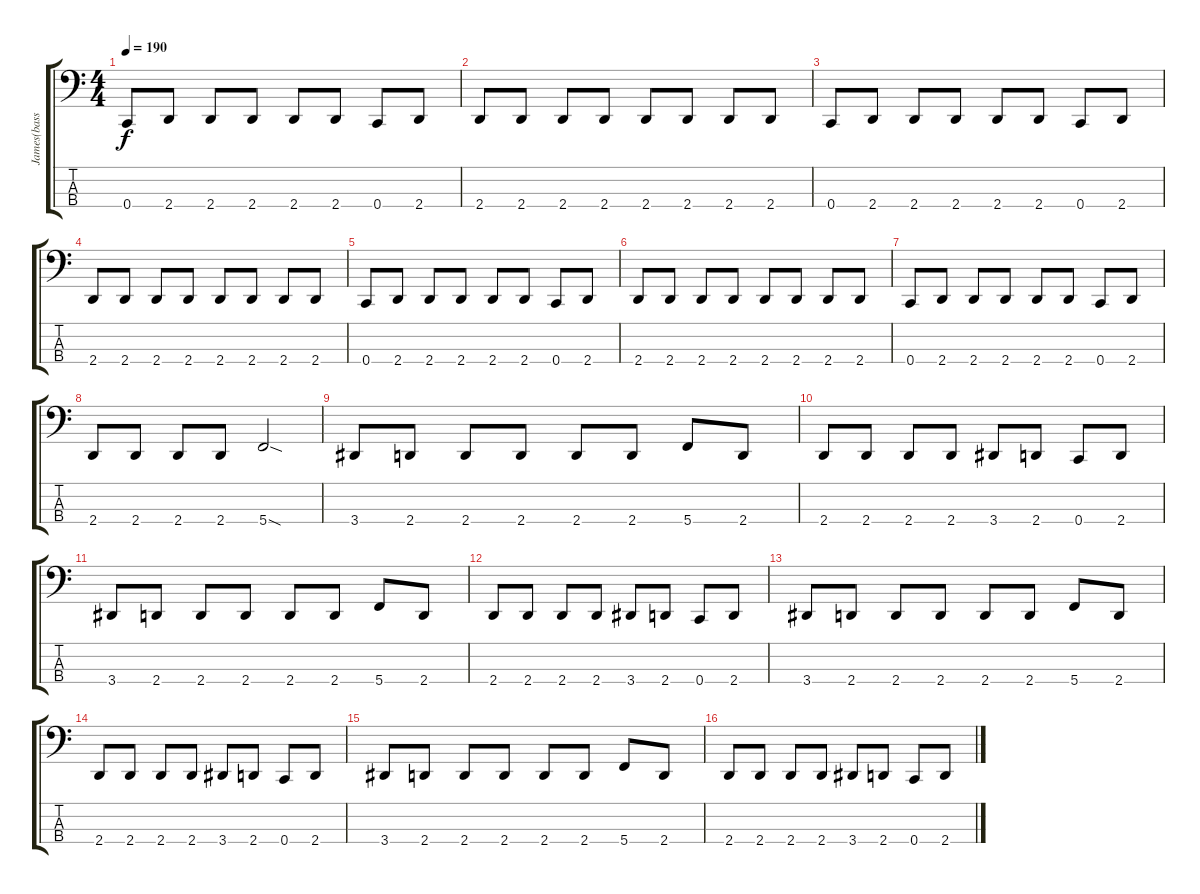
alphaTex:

\track ("James(bass)" "James(bass") {instrument electricbasspick}
\staff {score tabs}
\tuning (F2 C2 G1 C1) {hide}
\ts (4 4)
\tempo 190
\clef f4
\ks c
0.4.8{dy f} 2.4.8 2.4.8 2.4.8 2.4.8 2.4.8 0.4.8 2.4.8 |
2.4.8 2.4.8 2.4.8 2.4.8 2.4.8 2.4.8 2.4.8 2.4.8 |
0.4.8 2.4.8 2.4.8 2.4.8 2.4.8 2.4.8 0.4.8 2.4.8 |
2.4.8 2.4.8 2.4.8 2.4.8 2.4.8 2.4.8 2.4.8 2.4.8 |
0.4.8 2.4.8 2.4.8 2.4.8 2.4.8 2.4.8 0.4.8 2.4.8 |
2.4.8 2.4.8 2.4.8 2.4.8 2.4.8 2.4.8 2.4.8 2.4.8 |
0.4.8 2.4.8 2.4.8 2.4.8 2.4.8 2.4.8 0.4.8 2.4.8 |
2.4.8 2.4.8 2.4.8 2.4.8 5.4{sod}.2 |
3.4.8 2.4.8 2.4.8 2.4.8 2.4.8 2.4.8 5.4.8 2.4.8 |
2.4.8 2.4.8 2.4.8 2.4.8 3.4.8 2.4.8 0.4.8 2.4.8 |
3.4.8 2.4.8 2.4.8 2.4.8 2.4.8 2.4.8 5.4.8 2.4.8 |
2.4.8 2.4.8 2.4.8 2.4.8 3.4.8 2.4.8 0.4.8 2.4.8 |
3.4.8 2.4.8 2.4.8 2.4.8 2.4.8 2.4.8 5.4.8 2.4.8 |
2.4.8 2.4.8 2.4.8 2.4.8 3.4.8 2.4.8 0.4.8 2.4.8 |
3.4.8 2.4.8 2.4.8 2.4.8 2.4.8 2.4.8 5.4.8 2.4.8 |
2.4.8 2.4.8 2.4.8 2.4.8 3.4.8 2.4.8 0.4.8 2.4.8
